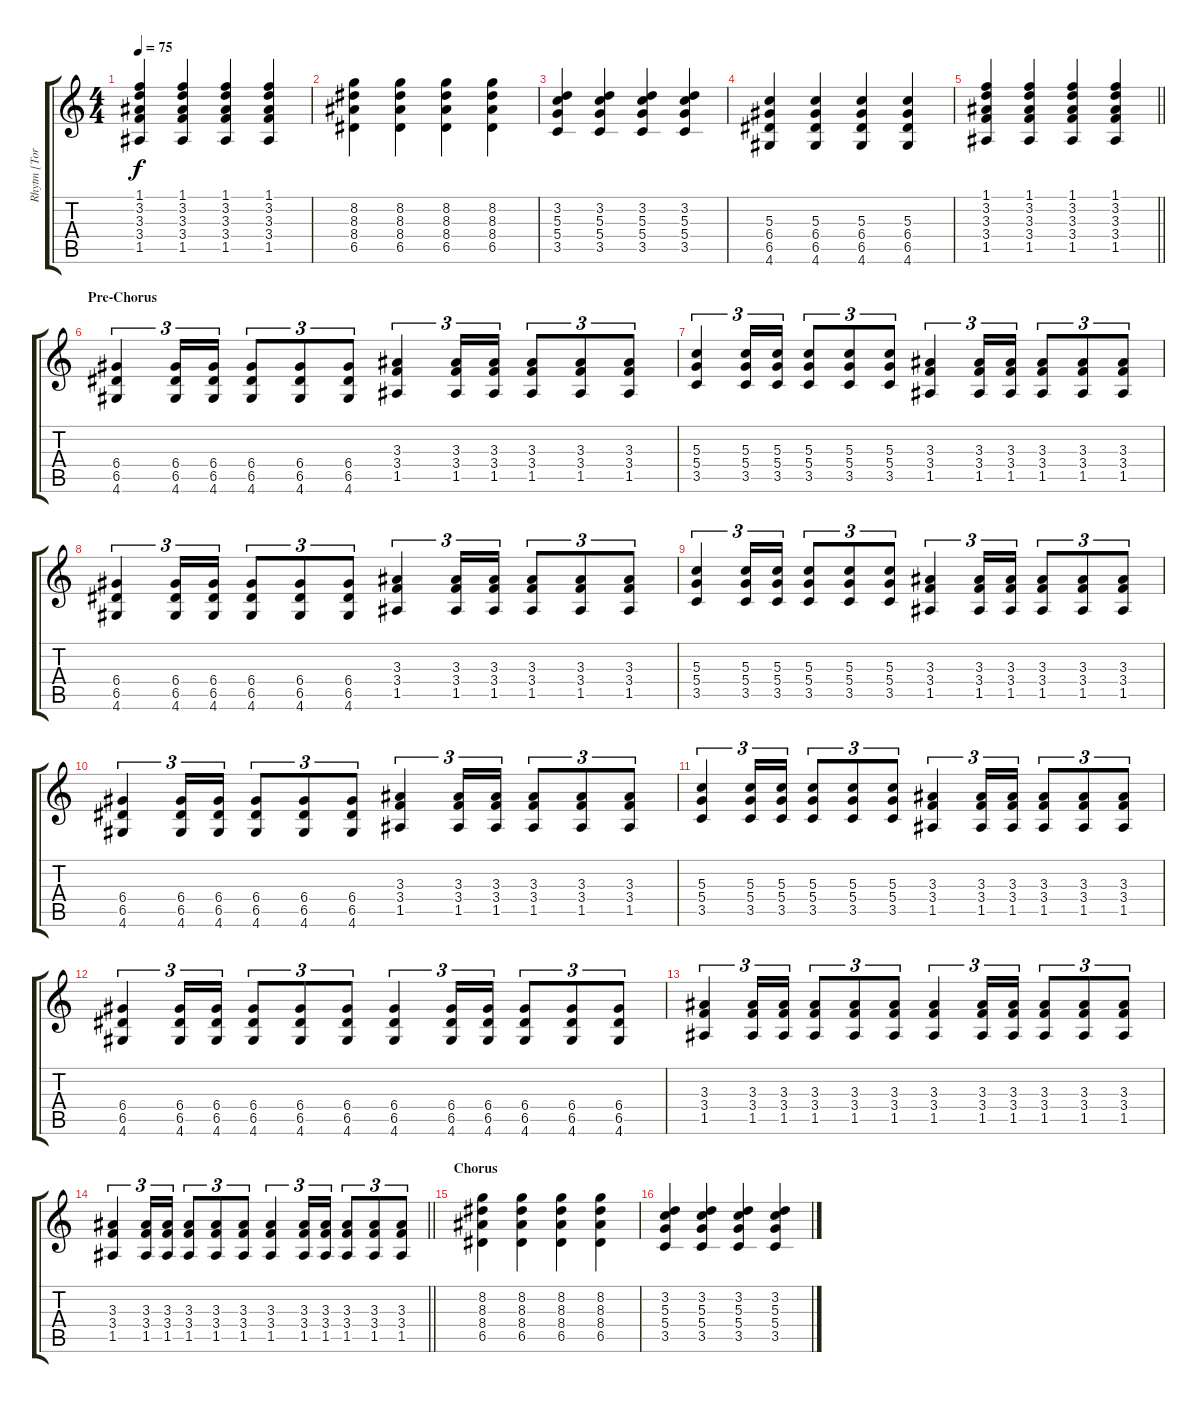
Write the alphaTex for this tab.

\track ("Rhytm [Toru]" "Rhytm [Tor") {instrument acousticguitarsteel}
\staff {score tabs}
\tuning (E4 B3 G3 D3 A2 E2) {hide}
\ts (4 4)
\tempo 75
\clef g2
\ks c
(1.1 3.2 3.3 3.4 1.5).4{dy f} (1.1 3.2 3.3 3.4 1.5).4 (1.1 3.2 3.3 3.4 1.5).4 (1.1 3.2 3.3 3.4 1.5).4 |
(8.2 8.3 8.4 6.5).4 (8.2 8.3 8.4 6.5).4 (8.2 8.3 8.4 6.5).4 (8.2 8.3 8.4 6.5).4 |
(3.2 5.3 5.4 3.5).4 (3.2 5.3 5.4 3.5).4 (3.2 5.3 5.4 3.5).4 (3.2 5.3 5.4 3.5).4 |
(5.3 6.4 6.5 4.6).4 (5.3 6.4 6.5 4.6).4 (5.3 6.4 6.5 4.6).4 (5.3 6.4 6.5 4.6).4 |
\barLineRight lightlight
(1.1 3.2 3.3 3.4 1.5).4 (1.1 3.2 3.3 3.4 1.5).4 (1.1 3.2 3.3 3.4 1.5).4 (1.1 3.2 3.3 3.4 1.5).4 |
\section ("" "Pre-Chorus")
(6.4 6.5 4.6).4{tu (3 2)} (6.4 6.5 4.6).16{tu (3 2)} (6.4 6.5 4.6).16{tu (3 2)} (6.4 6.5 4.6).8{tu (3 2)} (6.4 6.5 4.6).8{tu (3 2)} (6.4 6.5 4.6).8{tu (3 2)} (3.3 3.4 1.5).4{tu (3 2)} (3.3 3.4 1.5).16{tu (3 2)} (3.3 3.4 1.5).16{tu (3 2)} (3.3 3.4 1.5).8{tu (3 2)} (3.3 3.4 1.5).8{tu (3 2)} (3.3 3.4 1.5).8{tu (3 2)} |
(5.3 5.4 3.5).4{tu (3 2)} (5.3 5.4 3.5).16{tu (3 2)} (5.3 5.4 3.5).16{tu (3 2)} (5.3 5.4 3.5).8{tu (3 2)} (5.3 5.4 3.5).8{tu (3 2)} (5.3 5.4 3.5).8{tu (3 2)} (3.3 3.4 1.5).4{tu (3 2)} (3.3 3.4 1.5).16{tu (3 2)} (3.3 3.4 1.5).16{tu (3 2)} (3.3 3.4 1.5).8{tu (3 2)} (3.3 3.4 1.5).8{tu (3 2)} (3.3 3.4 1.5).8{tu (3 2)} |
(6.4 6.5 4.6).4{tu (3 2)} (6.4 6.5 4.6).16{tu (3 2)} (6.4 6.5 4.6).16{tu (3 2)} (6.4 6.5 4.6).8{tu (3 2)} (6.4 6.5 4.6).8{tu (3 2)} (6.4 6.5 4.6).8{tu (3 2)} (3.3 3.4 1.5).4{tu (3 2)} (3.3 3.4 1.5).16{tu (3 2)} (3.3 3.4 1.5).16{tu (3 2)} (3.3 3.4 1.5).8{tu (3 2)} (3.3 3.4 1.5).8{tu (3 2)} (3.3 3.4 1.5).8{tu (3 2)} |
(5.3 5.4 3.5).4{tu (3 2)} (5.3 5.4 3.5).16{tu (3 2)} (5.3 5.4 3.5).16{tu (3 2)} (5.3 5.4 3.5).8{tu (3 2)} (5.3 5.4 3.5).8{tu (3 2)} (5.3 5.4 3.5).8{tu (3 2)} (3.3 3.4 1.5).4{tu (3 2)} (3.3 3.4 1.5).16{tu (3 2)} (3.3 3.4 1.5).16{tu (3 2)} (3.3 3.4 1.5).8{tu (3 2)} (3.3 3.4 1.5).8{tu (3 2)} (3.3 3.4 1.5).8{tu (3 2)} |
(6.4 6.5 4.6).4{tu (3 2)} (6.4 6.5 4.6).16{tu (3 2)} (6.4 6.5 4.6).16{tu (3 2)} (6.4 6.5 4.6).8{tu (3 2)} (6.4 6.5 4.6).8{tu (3 2)} (6.4 6.5 4.6).8{tu (3 2)} (3.3 3.4 1.5).4{tu (3 2)} (3.3 3.4 1.5).16{tu (3 2)} (3.3 3.4 1.5).16{tu (3 2)} (3.3 3.4 1.5).8{tu (3 2)} (3.3 3.4 1.5).8{tu (3 2)} (3.3 3.4 1.5).8{tu (3 2)} |
(5.3 5.4 3.5).4{tu (3 2)} (5.3 5.4 3.5).16{tu (3 2)} (5.3 5.4 3.5).16{tu (3 2)} (5.3 5.4 3.5).8{tu (3 2)} (5.3 5.4 3.5).8{tu (3 2)} (5.3 5.4 3.5).8{tu (3 2)} (3.3 3.4 1.5).4{tu (3 2)} (3.3 3.4 1.5).16{tu (3 2)} (3.3 3.4 1.5).16{tu (3 2)} (3.3 3.4 1.5).8{tu (3 2)} (3.3 3.4 1.5).8{tu (3 2)} (3.3 3.4 1.5).8{tu (3 2)} |
(6.4 6.5 4.6).4{tu (3 2)} (6.4 6.5 4.6).16{tu (3 2)} (6.4 6.5 4.6).16{tu (3 2)} (6.4 6.5 4.6).8{tu (3 2)} (6.4 6.5 4.6).8{tu (3 2)} (6.4 6.5 4.6).8{tu (3 2)} (6.4 6.5 4.6).4{tu (3 2)} (6.4 6.5 4.6).16{tu (3 2)} (6.4 6.5 4.6).16{tu (3 2)} (6.4 6.5 4.6).8{tu (3 2)} (6.4 6.5 4.6).8{tu (3 2)} (6.4 6.5 4.6).8{tu (3 2)} |
(3.3 3.4 1.5).4{tu (3 2)} (3.3 3.4 1.5).16{tu (3 2)} (3.3 3.4 1.5).16{tu (3 2)} (3.3 3.4 1.5).8{tu (3 2)} (3.3 3.4 1.5).8{tu (3 2)} (3.3 3.4 1.5).8{tu (3 2)} (3.3 3.4 1.5).4{tu (3 2)} (3.3 3.4 1.5).16{tu (3 2)} (3.3 3.4 1.5).16{tu (3 2)} (3.3 3.4 1.5).8{tu (3 2)} (3.3 3.4 1.5).8{tu (3 2)} (3.3 3.4 1.5).8{tu (3 2)} |
\barLineRight lightlight
(3.3 3.4 1.5).4{tu (3 2)} (3.3 3.4 1.5).16{tu (3 2)} (3.3 3.4 1.5).16{tu (3 2)} (3.3 3.4 1.5).8{tu (3 2)} (3.3 3.4 1.5).8{tu (3 2)} (3.3 3.4 1.5).8{tu (3 2)} (3.3 3.4 1.5).4{tu (3 2)} (3.3 3.4 1.5).16{tu (3 2)} (3.3 3.4 1.5).16{tu (3 2)} (3.3 3.4 1.5).8{tu (3 2)} (3.3 3.4 1.5).8{tu (3 2)} (3.3 3.4 1.5).8{tu (3 2)} |
\section ("" "Chorus")
(8.2 8.3 8.4 6.5).4 (8.2 8.3 8.4 6.5).4 (8.2 8.3 8.4 6.5).4 (8.2 8.3 8.4 6.5).4 |
(3.2 5.3 5.4 3.5).4 (3.2 5.3 5.4 3.5).4 (3.2 5.3 5.4 3.5).4 (3.2 5.3 5.4 3.5).4
